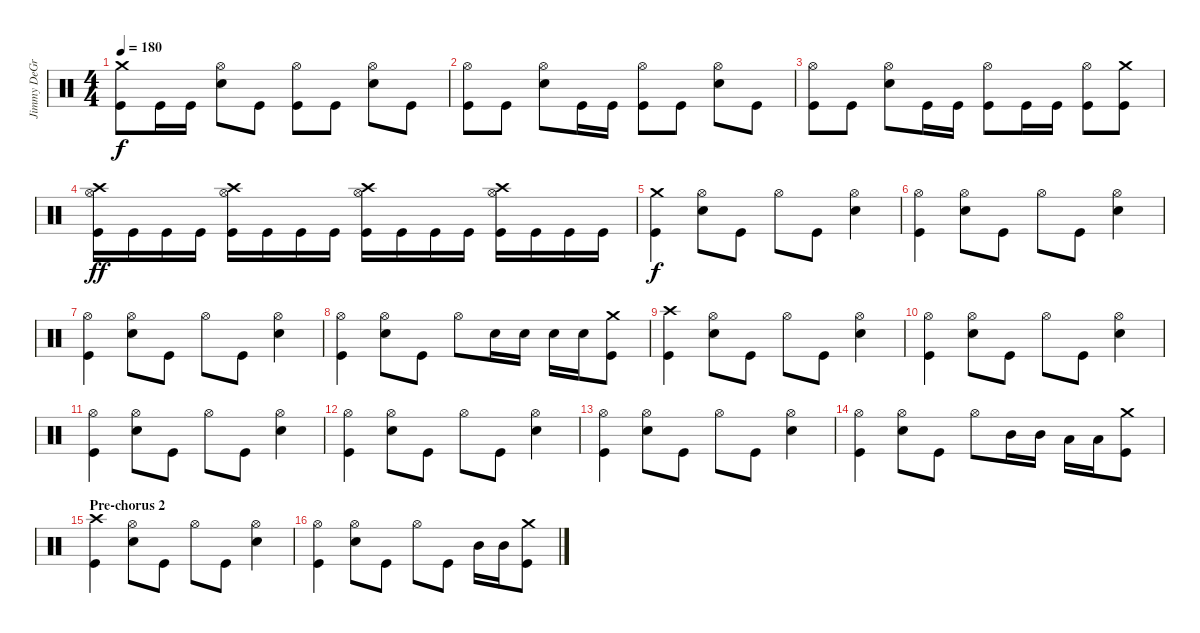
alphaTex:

\track ("Jimmy DeGrasso" "Jimmy DeGr") {instrument percussion}
\staff {score}
\articulation defaults
\ts (4 4)
\tempo 180
\clef neutral
\ks c
("Crash medium (hit)" "Kick (hit)").8{dy f} "Kick (hit)".16 "Kick (hit)".16 ("Hi-Hat (open)" "Snare (hit) 2").8 "Kick (hit)".8 ("Hi-Hat (open)" "Kick (hit)").8 "Kick (hit)".8 ("Hi-Hat (open)" "Snare (hit) 2").8 "Kick (hit)".8 |
("Hi-Hat (open)" "Kick (hit)").8 "Kick (hit)".8 ("Hi-Hat (open)" "Snare (hit) 2").8 "Kick (hit)".16 "Kick (hit)".16 ("Hi-Hat (open)" "Kick (hit)").8 "Kick (hit)".8 ("Hi-Hat (open)" "Snare (hit) 2").8 "Kick (hit)".8 |
("Hi-Hat (open)" "Kick (hit)").8 "Kick (hit)".8 ("Hi-Hat (open)" "Snare (hit) 2").8 "Kick (hit)".16 "Kick (hit)".16 ("Hi-Hat (open)" "Kick (hit)").8 "Kick (hit)".16 "Kick (hit)".16 ("Hi-Hat (open)" "Kick (hit)").8 ("Crash medium (hit)" "Kick (hit)").8 |
("Crash high (hit)" "Hi-Hat (open)" "Kick (hit)").16{dy ff} "Kick (hit)".16 "Kick (hit)".16 "Kick (hit)".16 ("Crash high (hit)" "Hi-Hat (open)" "Kick (hit)").16 "Kick (hit)".16 "Kick (hit)".16 "Kick (hit)".16 ("Crash high (hit)" "Hi-Hat (open)" "Kick (hit)").16 "Kick (hit)".16 "Kick (hit)".16 "Kick (hit)".16 ("Crash high (hit)" "Hi-Hat (open)" "Kick (hit)").16 "Kick (hit)".16 "Kick (hit)".16 "Kick (hit)".16 |
("Crash medium (hit)" "Kick (hit)").4{dy f} ("Hi-Hat (open)" "Snare (hit) 2").8 "Kick (hit)".8 "Hi-Hat (open)".8 "Kick (hit)".8 ("Hi-Hat (open)" "Snare (hit) 2").4 |
("Hi-Hat (open)" "Kick (hit)").4 ("Hi-Hat (open)" "Snare (hit) 2").8 "Kick (hit)".8 "Hi-Hat (open)".8 "Kick (hit)".8 ("Hi-Hat (open)" "Snare (hit) 2").4 |
("Hi-Hat (open)" "Kick (hit)").4 ("Hi-Hat (open)" "Snare (hit) 2").8 "Kick (hit)".8 "Hi-Hat (open)".8 "Kick (hit)".8 ("Hi-Hat (open)" "Snare (hit) 2").4 |
("Hi-Hat (open)" "Kick (hit)").4 ("Hi-Hat (open)" "Snare (hit) 2").8 "Kick (hit)".8 "Hi-Hat (open)".8 "Snare (hit) 2".16 "Snare (hit) 2".16 "Snare (hit) 2".16 "Snare (hit) 2".16 ("Crash medium (hit)" "Kick (hit)").8 |
("Crash high (hit)" "Kick (hit)").4 ("Hi-Hat (open)" "Snare (hit) 2").8 "Kick (hit)".8 "Hi-Hat (open)".8 "Kick (hit)".8 ("Hi-Hat (open)" "Snare (hit) 2").4 |
("Hi-Hat (open)" "Kick (hit)").4 ("Hi-Hat (open)" "Snare (hit) 2").8 "Kick (hit)".8 "Hi-Hat (open)".8 "Kick (hit)".8 ("Hi-Hat (open)" "Snare (hit) 2").4 |
("Hi-Hat (open)" "Kick (hit)").4 ("Hi-Hat (open)" "Snare (hit) 2").8 "Kick (hit)".8 "Hi-Hat (open)".8 "Kick (hit)".8 ("Hi-Hat (open)" "Snare (hit) 2").4 |
("Hi-Hat (open)" "Kick (hit)").4 ("Hi-Hat (open)" "Snare (hit) 2").8 "Kick (hit)".8 "Hi-Hat (open)".8 "Kick (hit)".8 ("Hi-Hat (open)" "Snare (hit) 2").4 |
("Hi-Hat (open)" "Kick (hit)").4 ("Hi-Hat (open)" "Snare (hit) 2").8 "Kick (hit)".8 "Hi-Hat (open)".8 "Kick (hit)".8 ("Hi-Hat (open)" "Snare (hit) 2").4 |
("Hi-Hat (open)" "Kick (hit)").4 ("Hi-Hat (open)" "Snare (hit) 2").8 "Kick (hit)".8 "Hi-Hat (open)".8 "Mid Tom (hit)".16 "Mid Tom (hit)".16 "Low Tom (hit)".16 "Low Tom (hit)".16 ("Crash medium (hit)" "Kick (hit)").8 |
\section ("" "Pre-chorus 2")
("Crash high (hit)" "Kick (hit)").4 ("Hi-Hat (open)" "Snare (hit) 2").8 "Kick (hit)".8 "Hi-Hat (open)".8 "Kick (hit)".8 ("Hi-Hat (open)" "Snare (hit) 2").4 |
("Hi-Hat (open)" "Kick (hit)").4 ("Hi-Hat (open)" "Snare (hit) 2").8 "Kick (hit)".8 "Hi-Hat (open)".8 "Kick (hit)".8 "Mid Tom (hit)".16 "Mid Tom (hit)".16 ("Crash medium (hit)" "Kick (hit)").8
